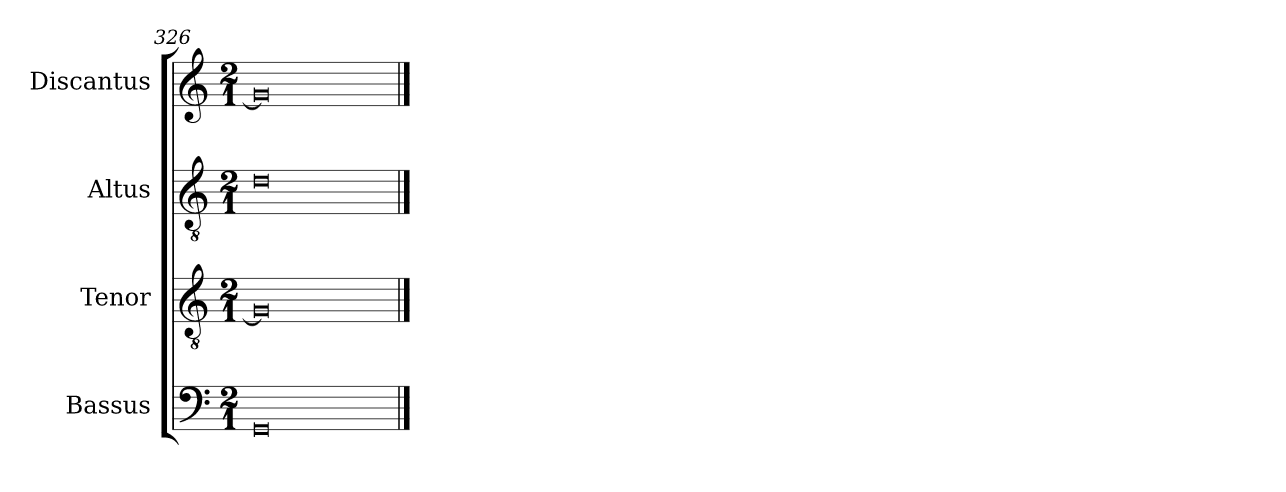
**kern	**kern	**kern	**kern
*part4	*part3	*part2	*part1
*staff4	*staff3	*staff2	*staff1
*I"Bassus	*I"Tenor	*I"Altus	*I"Discantus
*I'B	*I'T	*I'A	*I'D
*clefF4	*clefGv2	*clefGv2	*clefG2
*k[]	*k[]	*k[]	*k[]
*M2/1	*M2/1	*M2/1	*M2/1
=326	=326	=326	=326
0GG	0G]	0d	0g]
==	==	==	==
*-	*-	*-	*-
